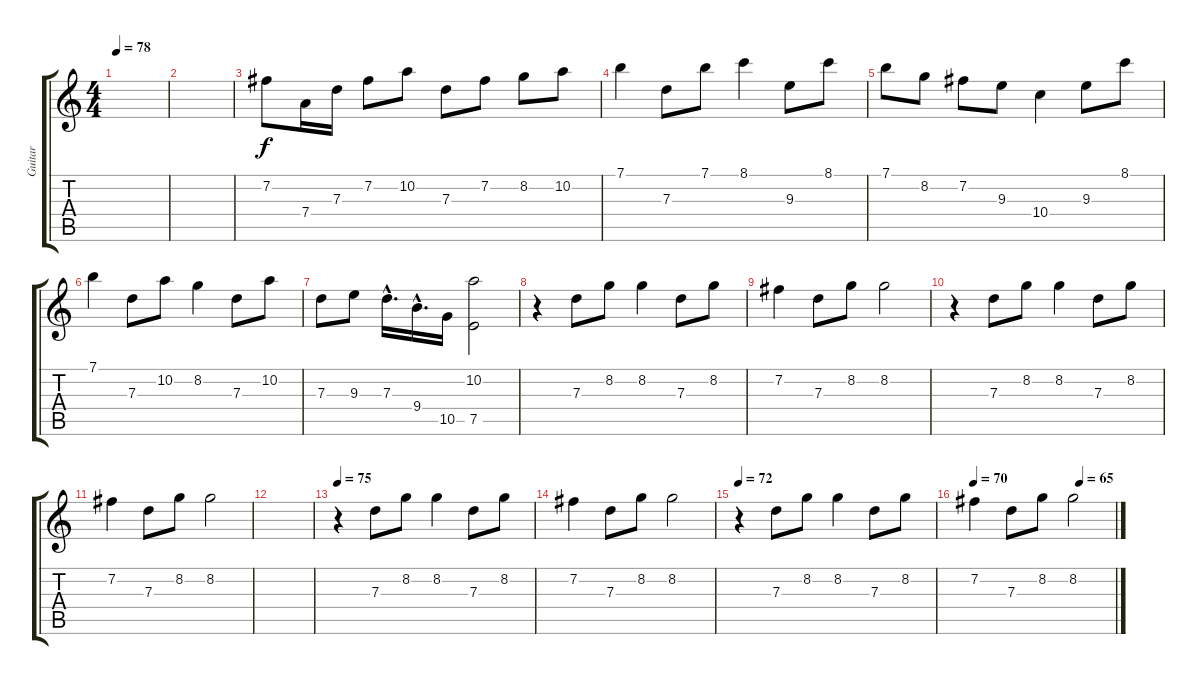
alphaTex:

\track ("Guitar" "Guitar") {instrument electricguitarjazz}
\staff {score tabs}
\tuning (E4 B3 G3 D3 A2 E2) {hide}
\ts (4 4)
\tempo 78
\clef g2
\ks c
|
|
7.2.8 7.4.16 7.3.16 7.2.8 10.2.8 7.3.8 7.2.8 8.2.8 10.2.8 |
7.1.4 7.3.8 7.1.8 8.1.4 9.3.8 8.1.8 |
7.1.8 8.2.8 7.2.8 9.3.8 10.4.4 9.3.8 8.1.8 |
7.1.4 7.3.8 10.2.8 8.2.4 7.3.8 10.2.8 |
7.3.8 9.3.8 7.3{hac}.16{d} 9.4{hac}.16{d} 10.5.16 (10.2 7.5).2 |
r.4 7.3.8 8.2.8 8.2.4 7.3.8 8.2.8 |
7.2.4 7.3.8 8.2.8 8.2.2 |
r.4 7.3.8 8.2.8 8.2.4 7.3.8 8.2.8 |
7.2.4 7.3.8 8.2.8 8.2.2 |
|
\tempo 75
r.4 7.3.8 8.2.8 8.2.4 7.3.8 8.2.8 |
7.2.4 7.3.8 8.2.8 8.2.2 |
\tempo 72
r.4 7.3.8 8.2.8 8.2.4 7.3.8 8.2.8 |
\tempo 70
\tempo (65 0.75)
7.2.4 7.3.8 8.2.8 8.2.2
